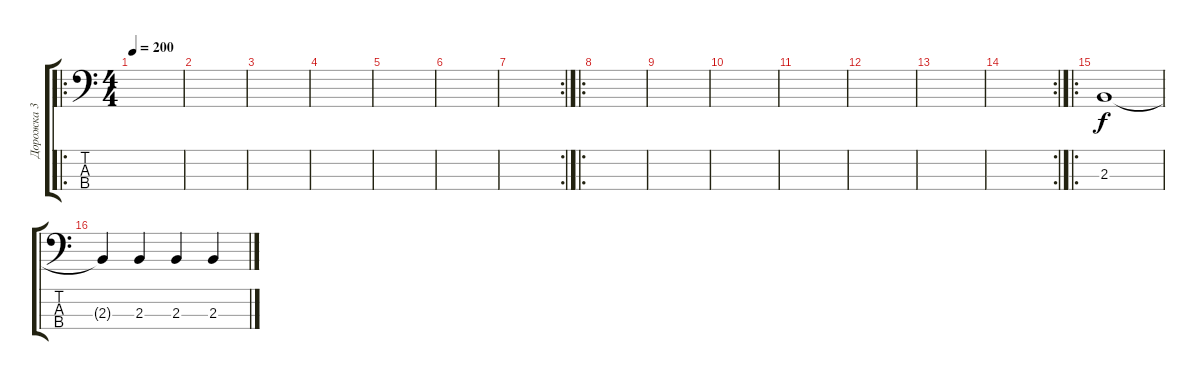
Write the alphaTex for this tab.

\track ("Дорожка 3" "Дорожка 3") {instrument electricbasspick}
\staff {score tabs}
\tuning (G2 D2 A1 E1) {hide}
\ro
\ts (4 4)
\tempo 200
\clef f4
\ks c
|
|
|
|
|
|
\rc 2
|
\ro
|
|
|
|
|
|
\rc 2
|
\ro
2.3.1 |
2.3{t}.4 2.3.4 2.3.4 2.3.4
